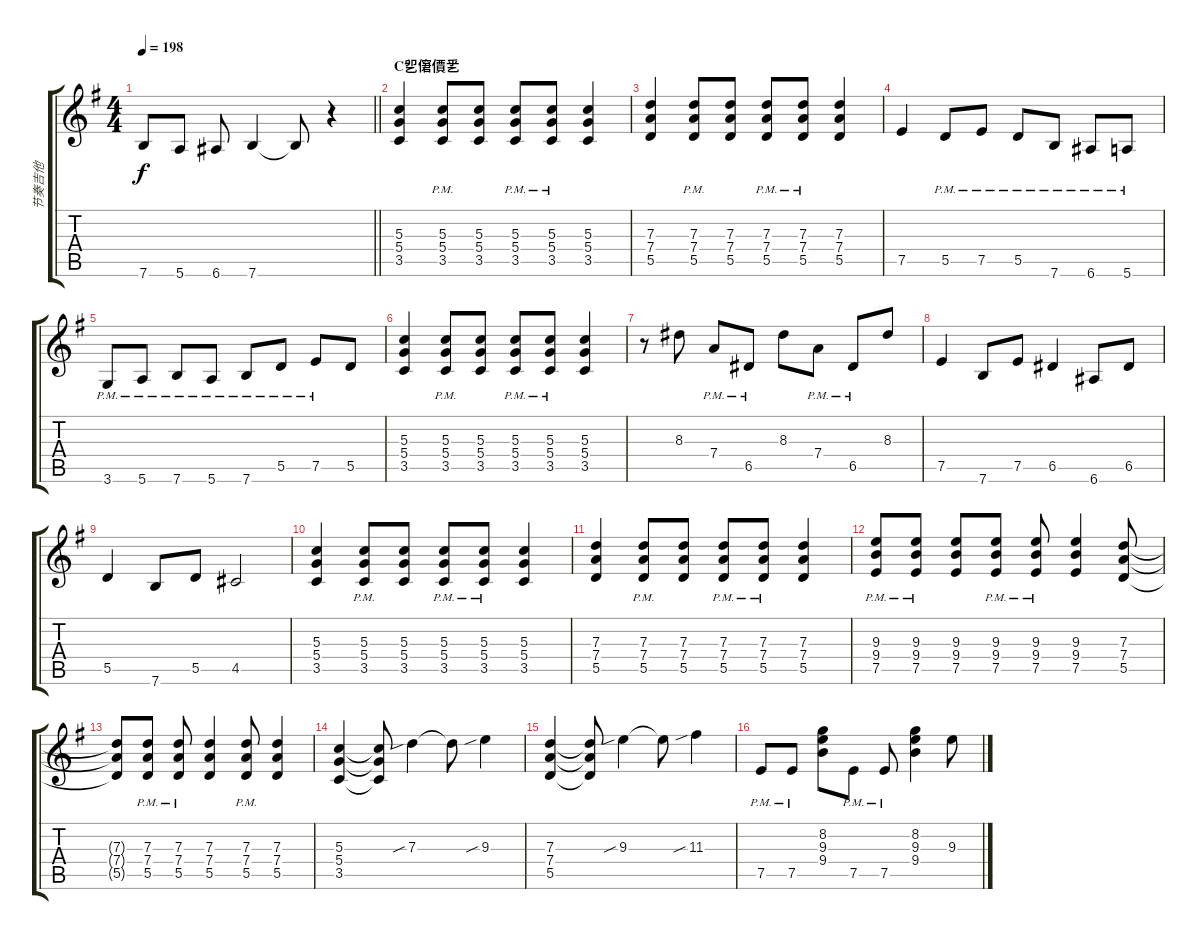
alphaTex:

\track ("节奏吉他" "节奏吉他") {instrument overdrivenguitar}
\staff {score tabs}
\tuning (E4 B3 G3 D3 A2 E2) {hide}
\ts (4 4)
\tempo 198
\clef g2
\barLineRight lightlight
\ks g
7.6{t}.8{dy f} 5.6.8 6.6.8 7.6.4 7.6{t}.8 r.4 |
\section ("" "C乮僒價乯")
(5.3 5.4 3.5).4 (5.3{pm} 5.4{pm} 3.5{pm}).8 (5.3 5.4 3.5).8 (5.3{pm} 5.4{pm} 3.5{pm}).8 (5.3{pm} 5.4{pm} 3.5{pm}).8 (5.3 5.4 3.5).4 |
(7.3 7.4 5.5).4 (7.3{pm} 7.4{pm} 5.5{pm}).8 (7.3 7.4 5.5).8 (7.3{pm} 7.4{pm} 5.5{pm}).8 (7.3{pm} 7.4{pm} 5.5{pm}).8 (7.3 7.4 5.5).4 |
7.5.4 5.5{pm}.8 7.5{pm}.8 5.5{pm}.8 7.6{pm}.8 6.6{pm}.8 5.6{pm}.8 |
3.6{pm}.8 5.6{pm}.8 7.6{pm}.8 5.6{pm}.8 7.6{pm}.8 5.5{pm}.8 7.5{pm}.8 5.5.8 |
(5.3 5.4 3.5).4 (5.3{pm} 5.4{pm} 3.5{pm}).8 (5.3 5.4 3.5).8 (5.3{pm} 5.4{pm} 3.5{pm}).8 (5.3{pm} 5.4{pm} 3.5{pm}).8 (5.3 5.4 3.5).4 |
r.8 8.3.8 7.4{pm}.8 6.5{pm}.8 8.3.8 7.4{pm}.8 6.5{pm}.8 8.3.8 |
7.5.4 7.6.8 7.5.8 6.5.4 6.6.8 6.5.8 |
5.5.4 7.6.8 5.5.8 4.5.2 |
(5.3 5.4 3.5).4 (5.3{pm} 5.4{pm} 3.5{pm}).8 (5.3 5.4 3.5).8 (5.3{pm} 5.4{pm} 3.5{pm}).8 (5.3{pm} 5.4{pm} 3.5{pm}).8 (5.3 5.4 3.5).4 |
(7.3 7.4 5.5).4 (7.3{pm} 7.4{pm} 5.5{pm}).8 (7.3 7.4 5.5).8 (7.3{pm} 7.4{pm} 5.5{pm}).8 (7.3{pm} 7.4{pm} 5.5{pm}).8 (7.3 7.4 5.5).4 |
(9.3{pm} 9.4{pm} 7.5{pm}).8 (9.3{pm} 9.4{pm} 7.5{pm}).8 (9.3 9.4 7.5).8 (9.3{pm} 9.4{pm} 7.5{pm}).8 (9.3{pm} 9.4{pm} 7.5{pm}).8 (9.3 9.4 7.5).4 (7.3 7.4 5.5).8 |
(7.3{t} 7.4{t} 5.5{t}).8 (7.3{pm} 7.4{pm} 5.5{pm}).8 (7.3{pm} 7.4{pm} 5.5{pm}).8 (7.3 7.4 5.5).4 (7.3{pm} 7.4{pm} 5.5{pm}).8 (7.3 7.4 5.5).4 |
(5.3 5.4 3.5).4 (5.3{t} 5.4{t} 3.5{t}).8 7.3{sib}.4 7.3{t}.8 9.3{sib}.4 |
(7.3 7.4 5.5).4 (7.3{t} 7.4{t} 5.5{t}).8 9.3{sib}.4 9.3{t}.8 11.3{sib}.4 |
7.5{pm}.8 7.5{pm}.8 (8.2 9.3 9.4).8 7.5{pm}.8 7.5{pm}.8 (8.2 9.3 9.4).4 9.3.8
